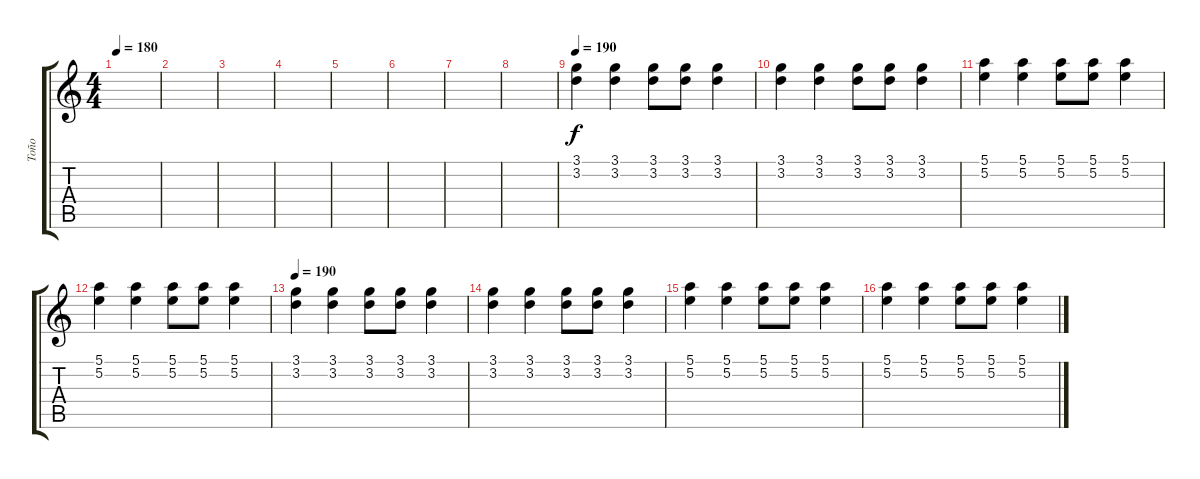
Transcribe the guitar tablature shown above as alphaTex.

\track ("Toño" "Toño") {instrument acousticguitarsteel}
\staff {score tabs}
\tuning (E4 B3 G3 D3 A2 E2) {hide}
\ts (4 4)
\tempo 180
\tempo 140
\tempo 180
\clef g2
\ks c
|
|
|
|
|
|
|
|
\tempo 190
(3.1 3.2).4 (3.1 3.2).4 (3.1 3.2).8 (3.1 3.2).8 (3.1 3.2).4 |
(3.1 3.2).4 (3.1 3.2).4 (3.1 3.2).8 (3.1 3.2).8 (3.1 3.2).4 |
(5.1 5.2).4 (5.1 5.2).4 (5.1 5.2).8 (5.1 5.2).8 (5.1 5.2).4 |
(5.1 5.2).4 (5.1 5.2).4 (5.1 5.2).8 (5.1 5.2).8 (5.1 5.2).4 |
\tempo 190
(3.1 3.2).4 (3.1 3.2).4 (3.1 3.2).8 (3.1 3.2).8 (3.1 3.2).4 |
(3.1 3.2).4 (3.1 3.2).4 (3.1 3.2).8 (3.1 3.2).8 (3.1 3.2).4 |
(5.1 5.2).4 (5.1 5.2).4 (5.1 5.2).8 (5.1 5.2).8 (5.1 5.2).4 |
(5.1 5.2).4 (5.1 5.2).4 (5.1 5.2).8 (5.1 5.2).8 (5.1 5.2).4
